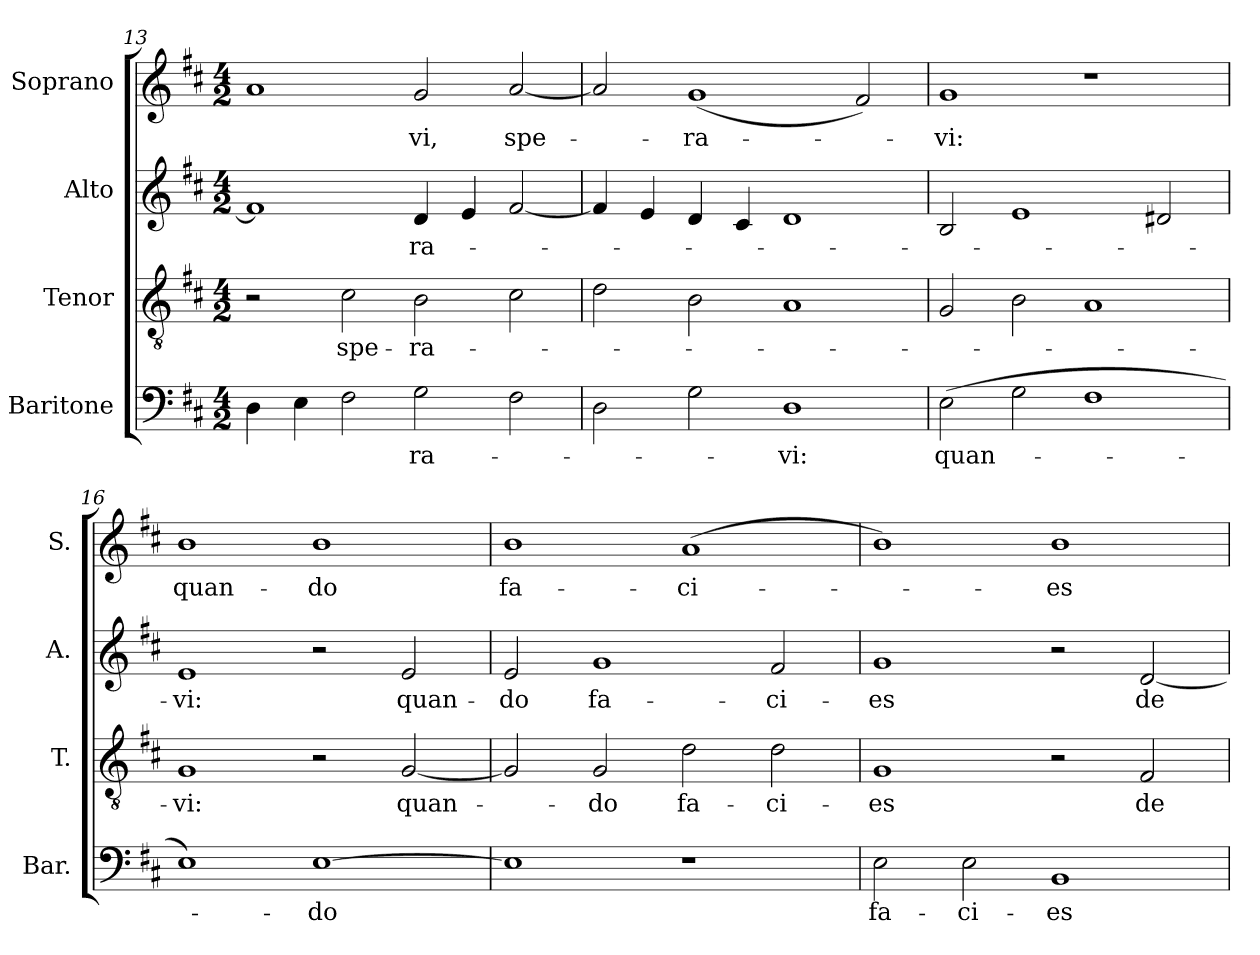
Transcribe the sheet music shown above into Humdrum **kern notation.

**kern	**text	**kern	**text	**kern	**text	**kern	**text
*part4	*part4	*part3	*part3	*part2	*part2	*part1	*part1
*staff4	*staff4	*staff3	*staff3	*staff2	*staff2	*staff1	*staff1
*I"Baritone	*	*I"Tenor	*	*I"Alto	*	*I"Soprano	*
*I'Bar.	*	*I'T.	*	*I'A.	*	*I'S.	*
*clefF4	*	*clefGv2	*	*clefG2	*	*clefG2	*
*	*	*ITrd7c12	*	*	*	*	*
*k[f#c#]	*	*k[f#c#]	*	*k[f#c#]	*	*k[f#c#]	*
*D:	*	*D:	*	*D:	*	*D:	*
*M4/2	*	*M4/2	*	*M4/2	*	*M4/2	*
=13	=13	=13	=13	=13	=13	=13	=13
4Di\	.	2r	.	1f#i]	.	1ai	.
4Ei\	.	.	.	.	.	.	.
!	!	!	!LO:LY:b:color=#000000	!	!	!	!
2F#i\	.	2C#i\	spe-	.	.	.	.
!	!LO:LY:b:color=#000000	!	!	!	!	!	!
!	!	!	!LO:LY:b:color=#000000	!	!	!	!
!	!	!	!	!	!LO:LY:b:color=#000000	!	!
!	!	!	!	!	!	!	!LO:LY:b:color=#000000
2Gi\	-ra-	2BBi\	-ra-	4di/	-ra-	2gi/	-vi,
.	.	.	.	4ei/	.	.	.
!	!	!	!	!	!	!	!LO:LY:b:color=#000000
2F#i\	.	2C#i\	.	[2f#i/	.	[2ai/	spe-
=14	=14	=14	=14	=14	=14	=14	=14
2Di\	.	2Di\	.	4f#i/]	.	2ai/]	.
.	.	.	.	4ei/	.	.	.
!	!	!	!	!	!	!	!LO:LY:b:color=#000000
2Gi\	.	2BBi\	.	4di/	.	(1gi	-ra-
.	.	.	.	4c#i/	.	.	.
!	!LO:LY:b:color=#000000	!	!	!	!	!	!
1Di	-vi:	1AAi	.	1di	.	.	.
.	.	.	.	.	.	2f#i/)	.
=15	=15	=15	=15	=15	=15	=15	=15
!	!LO:LY:b:color=#000000	!	!	!	!	!	!
!	!	!	!	!	!	!	!LO:LY:b:color=#000000
(2Ei\	quan-	2GGi/	.	2Bi/	.	1gi	-vi:
2Gi\	.	2BBi\	.	1ei	.	.	.
1F#i	.	1AAi	.	.	.	1r	.
.	.	.	.	2d#Xi/	.	.	.
!!LO:LB:g=z
=16	=16	=16	=16	=16	=16	=16	=16
!	!	!	!LO:LY:b:color=#000000	!	!	!	!
!	!	!	!	!	!LO:LY:b:color=#000000	!	!
!	!	!	!	!	!	!	!LO:LY:b:color=#000000
1Ei)	.	1GGi	-vi:	1ei	-vi:	1bi	quan-
!	!LO:LY:b:color=#000000	!	!	!	!	!	!
!	!	!	!	!	!	!	!LO:LY:b:color=#000000
[1Ei	-do	2r	.	2r	.	1bi	-do
!	!	!	!LO:LY:b:color=#000000	!	!	!	!
!	!	!	!	!	!LO:LY:b:color=#000000	!	!
.	.	[2GGi/	quan-	2ei/	quan-	.	.
=17	=17	=17	=17	=17	=17	=17	=17
!	!	!	!	!	!LO:LY:b:color=#000000	!	!
!	!	!	!	!	!	!	!LO:LY:b:color=#000000
1Ei]	.	2GGi/]	.	2ei/	-do	1bi	fa-
!	!	!	!LO:LY:b:color=#000000	!	!	!	!
!	!	!	!	!	!LO:LY:b:color=#000000	!	!
.	.	2GGi/	-do	1gi	fa-	.	.
!	!	!	!LO:LY:b:color=#000000	!	!	!	!
!	!	!	!	!	!	!	!LO:LY:b:color=#000000
1r	.	2Di\	fa-	.	.	(1ai	-ci-
!	!	!	!LO:LY:b:color=#000000	!	!	!	!
!	!	!	!	!	!LO:LY:b:color=#000000	!	!
.	.	2Di\	-ci-	2f#i/	-ci-	.	.
=18	=18	=18	=18	=18	=18	=18	=18
!	!LO:LY:b:color=#000000	!	!	!	!	!	!
!	!	!	!LO:LY:b:color=#000000	!	!	!	!
!	!	!	!	!	!LO:LY:b:color=#000000	!	!
2Ei\	fa-	1GGi	-es	1gi	-es	1bi)	.
!	!LO:LY:b:color=#000000	!	!	!	!	!	!
2Ei\	-ci-	.	.	.	.	.	.
!	!LO:LY:b:color=#000000	!	!	!	!	!	!
!	!	!	!	!	!	!	!LO:LY:b:color=#000000
1BBi	-es	2r	.	2r	.	1bi	-es
!	!	!	!LO:LY:b:color=#000000	!	!	!	!
!	!	!	!	!	!LO:LY:b:color=#000000	!	!
.	.	2FF#i/	de	[2di/	de	.	.
=	=	=	=	=	=	=	=
*-	*-	*-	*-	*-	*-	*-	*-
